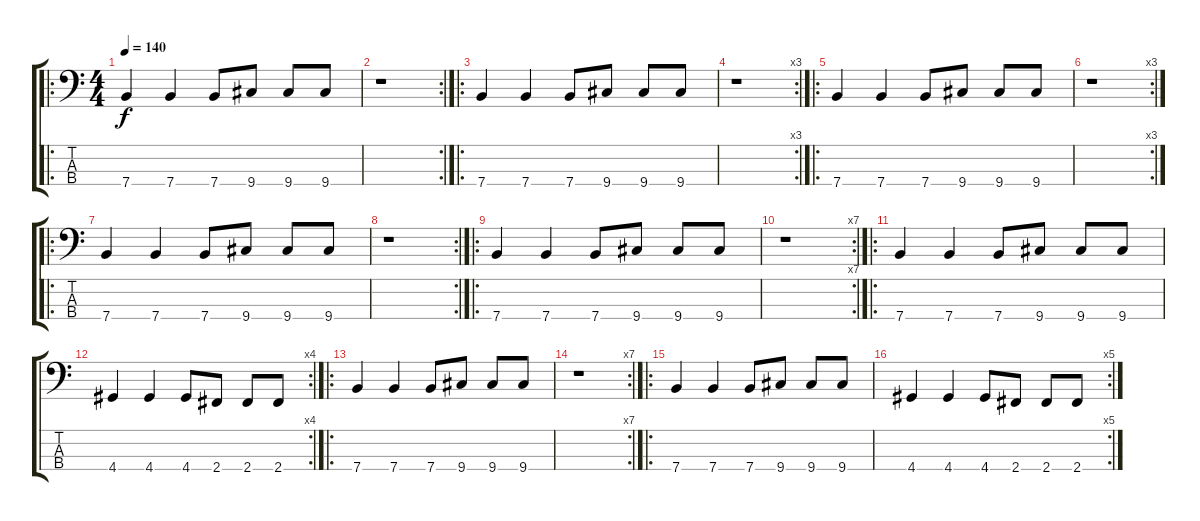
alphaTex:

\track "" {instrument electricbassfinger}
\staff {score tabs}
\tuning (G2 D2 A1 E1) {hide}
\ro
\ts (4 4)
\tempo 140
\clef f4
\ks c
7.4.4{dy f instrument electricbassfinger} 7.4.4 7.4.8 9.4.8 9.4.8 9.4.8 |
\rc 2
r.1 |
\ro
7.4.4 7.4.4 7.4.8 9.4.8 9.4.8 9.4.8 |
\rc 3
r.1 |
\ro
7.4.4 7.4.4 7.4.8 9.4.8 9.4.8 9.4.8 |
\rc 3
r.1 |
\ro
7.4.4 7.4.4 7.4.8 9.4.8 9.4.8 9.4.8 |
\rc 2
r.1 |
\ro
7.4.4 7.4.4 7.4.8 9.4.8 9.4.8 9.4.8 |
\rc 7
r.1 |
\ro
7.4.4 7.4.4 7.4.8 9.4.8 9.4.8 9.4.8 |
\rc 4
4.4.4 4.4.4 4.4.8 2.4.8 2.4.8 2.4.8 |
\ro
7.4.4 7.4.4 7.4.8 9.4.8 9.4.8 9.4.8 |
\rc 7
r.1 |
\ro
7.4.4 7.4.4 7.4.8 9.4.8 9.4.8 9.4.8 |
\rc 5
4.4.4 4.4.4 4.4.8 2.4.8 2.4.8 2.4.8
